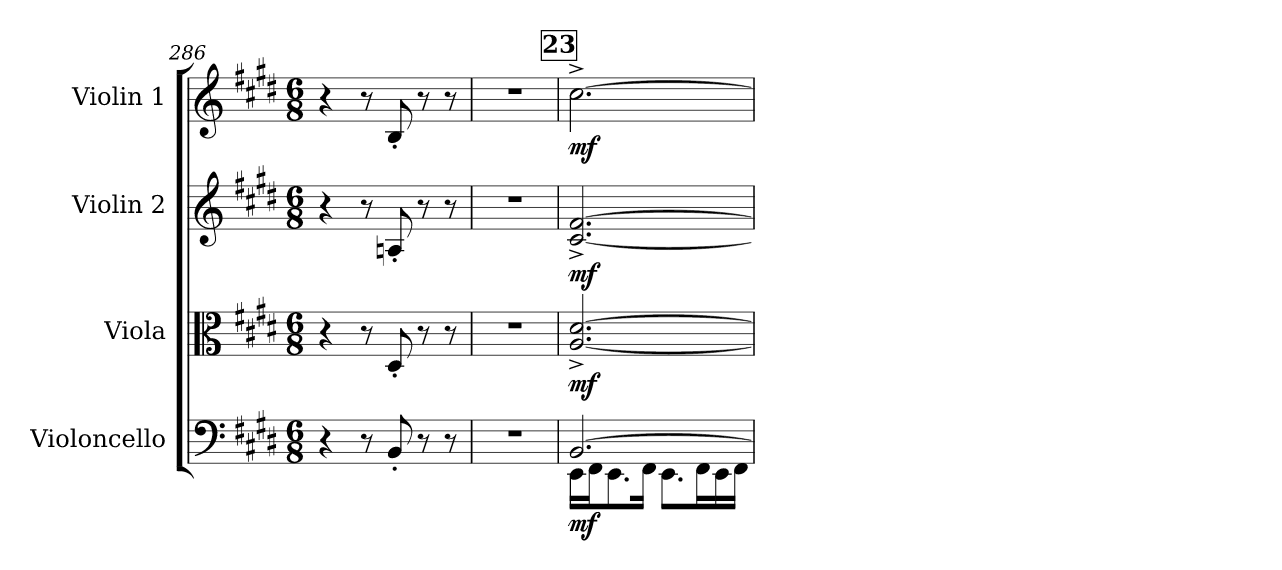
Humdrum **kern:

**kern	**dynam	**kern	**dynam	**kern	**dynam	**kern	**dynam
*part4	*part4	*part3	*part3	*part2	*part2	*part1	*part1
*staff4	*staff4	*staff3	*staff3	*staff2	*staff2	*staff1	*staff1
*I"Violoncello	*	*I"Viola	*	*I"Violin 2	*	*I"Violin 1	*
*I'Vc	*	*I'Vla	*	*I'Vln	*	*I'Vln	*
*clefF4	*	*clefC3	*	*clefG2	*	*clefG2	*
*k[f#c#g#d#]	*	*k[f#c#g#d#]	*	*k[f#c#g#d#]	*	*k[f#c#g#d#]	*
*M6/8	*	*M6/8	*	*M6/8	*	*M6/8	*
=286	=286	=286	=286	=286	=286	=286	=286
4r	.	4r	.	4r	.	4r	.
8r	.	8r	.	8r	.	8r	.
8BB'/	.	8D#'/	.	8An'/	.	8B'/	.
8r	.	8r	.	8r	.	8r	.
8r	.	8r	.	8r	.	8r	.
=287	=287	=287	=287	=287	=287	=287	=287
2.r	.	2.r	.	2.r	.	2.r	.
!!LO:REH:place=s1:a:B:cj:fs=14:t=23
=288	=288	=288	=288	=288	=288	=288	=288
*^	*	*	*	*	*	*	*
!	!	!LO:DY:b	!	!LO:DY:b	!	!LO:DY:b	!	!LO:DY:b
[2.BB/	16EE\LL	mf	[2.A/^ [2.d#/^	mf	[2.c#/^ [2.f#/^	mf	[2.cc#^\	mf
.	16FF#\J	.	.	.	.	.	.	.
.	8.EE\	.	.	.	.	.	.	.
.	16FF#\Jk	.	.	.	.	.	.	.
.	8.EE\L	.	.	.	.	.	.	.
.	16FF#\L	.	.	.	.	.	.	.
.	16EE\	.	.	.	.	.	.	.
.	16FF#\JJ	.	.	.	.	.	.	.
*v	*v	*	*	*	*	*	*	*
=	=	=	=	=	=	=	=
*-	*-	*-	*-	*-	*-	*-	*-
